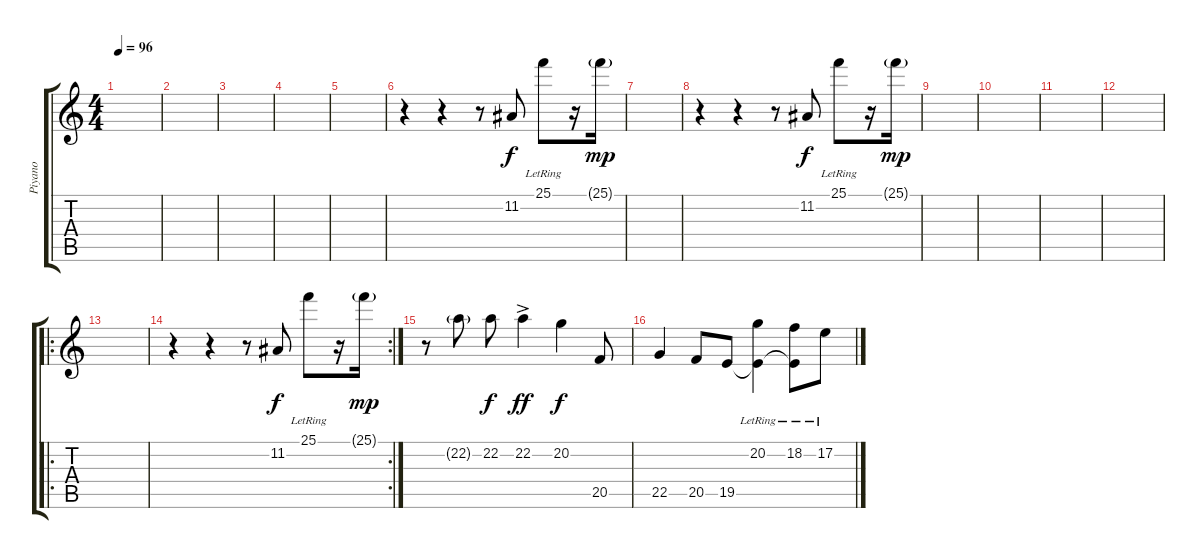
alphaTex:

\track ("Piyano" "Piyano") {instrument electricgrandpiano}
\staff {score tabs}
\tuning (E4 B3 G3 D3 A2 E2) {hide}
\ts (4 4)
\tempo 96
\clef g2
\ks c
|
|
|
|
|
r.4 r.4 r.8 11.2.8{dy f} 25.1{lr}.8 r.16 25.1{g}.16{dy mp} |
|
r.4 r.4 r.8 11.2.8{dy f} 25.1{lr}.8 r.16 25.1{g}.16{dy mp} |
|
|
|
|
\ro
|
\rc 2
r.4 r.4 r.8 11.2.8{dy f} 25.1{lr}.8 r.16 25.1{g}.16{dy mp} |
r.8 22.2{g}.8 22.2.8{dy f} 22.2{ac}.4{dy ff} 20.2.4{dy f} 20.5.8 |
22.5.4 20.5.8 19.5.8 (20.2{lr} 19.5{t}).4 (18.2{lr} 19.5{t}).8 17.2{lr}.8
